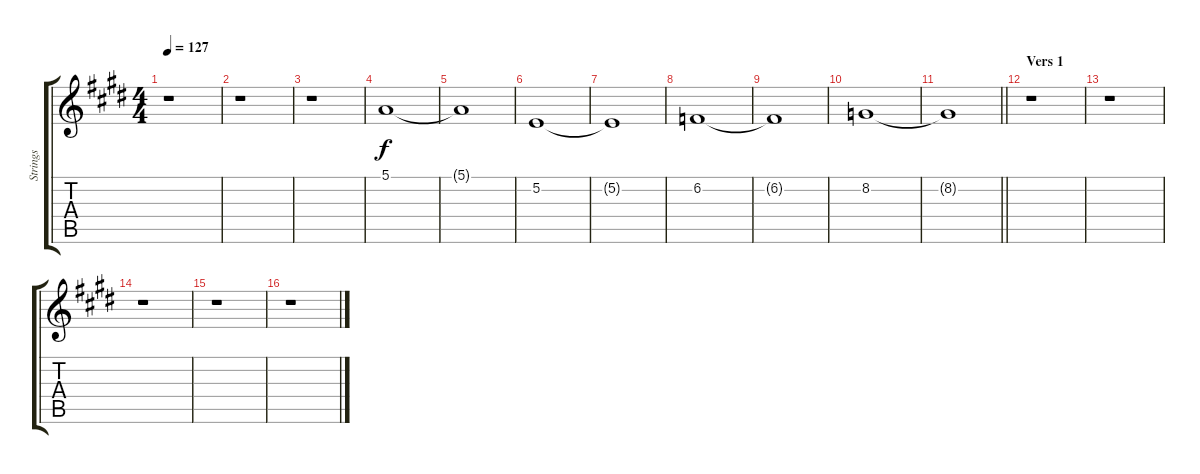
\track ("Strings" "Strings") {instrument violin}
\staff {score tabs}
\tuning (E4 B3 G3 D3 A2 E2) {hide}
\ts (4 4)
\tempo 127
\clef g2
\ks e
r.1{dy f} |
r.1 |
r.1 |
5.1.1 |
5.1{t}.1 |
5.2.1 |
5.2{t}.1 |
6.2.1 |
6.2{t}.1 |
8.2.1 |
\barLineRight lightlight
8.2{t}.1 |
\section ("" "Vers 1")
r.1 |
r.1 |
r.1 |
r.1 |
r.1
